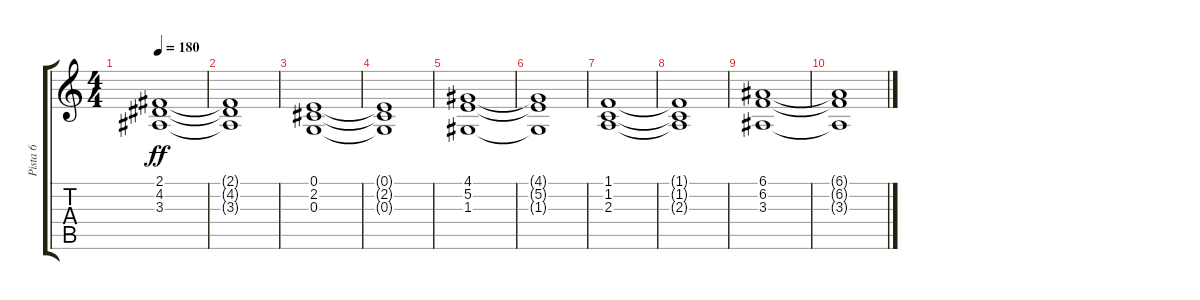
\track ("Pista 6" "Pista 6") {instrument stringensemble1}
\staff {score tabs}
\tuning (E4 B3 G3 D3 A2 E2) {hide}
\ts (4 4)
\tempo 180
\clef g2
\ks c
(2.1 4.2 3.3).1{dy ff} |
(2.1{t} 4.2{t} 3.3{t}).1 |
(0.1 2.2 0.3).1 |
(0.1{t} 2.2{t} 0.3{t}).1 |
(4.1 5.2 1.3).1 |
(4.1{t} 5.2{t} 1.3{t}).1 |
(1.1 1.2 2.3).1 |
(1.1{t} 1.2{t} 2.3{t}).1 |
(6.1 6.2 3.3).1 |
(6.1{t} 6.2{t} 3.3{t}).1
